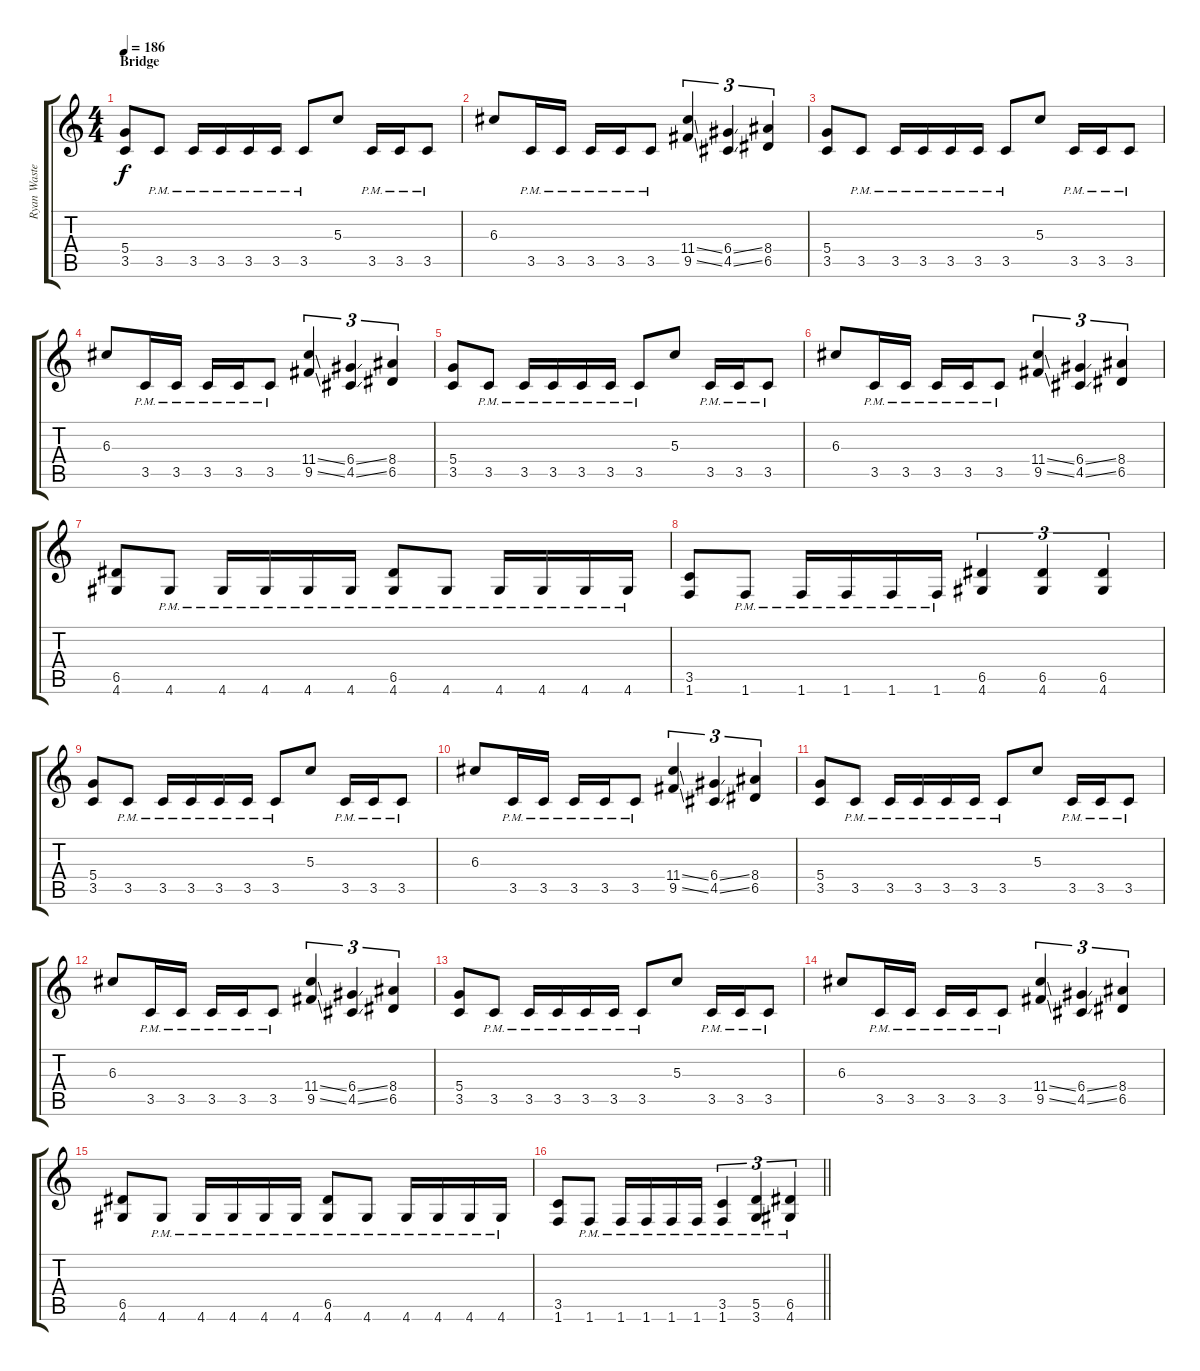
\track ("Ryan Waste (Right)" "Ryan Waste") {instrument distortionguitar}
\staff {score tabs}
\tuning (E4 B3 G3 D3 A2 E2) {hide}
\ts (4 4)
\section ("" "Bridge")
\tempo 186
\clef g2
\ks c
(5.4 3.5).8{dy f} 3.5{pm}.8 3.5{pm}.16 3.5{pm}.16 3.5{pm}.16 3.5{pm}.16 3.5{pm}.8 5.3.8 3.5{pm}.16 3.5{pm}.16 3.5{pm}.8 |
6.3.8 3.5{pm}.16 3.5{pm}.16 3.5{pm}.16 3.5{pm}.16 3.5{pm}.8 (11.4{ss} 9.5{ss}).4{tu (3 2)} (6.4{ss} 4.5{ss}).4{tu (3 2)} (8.4 6.5).4{tu (3 2)} |
(5.4 3.5).8 3.5{pm}.8 3.5{pm}.16 3.5{pm}.16 3.5{pm}.16 3.5{pm}.16 3.5{pm}.8 5.3.8 3.5{pm}.16 3.5{pm}.16 3.5{pm}.8 |
6.3.8 3.5{pm}.16 3.5{pm}.16 3.5{pm}.16 3.5{pm}.16 3.5{pm}.8 (11.4{ss} 9.5{ss}).4{tu (3 2)} (6.4{ss} 4.5{ss}).4{tu (3 2)} (8.4 6.5).4{tu (3 2)} |
(5.4 3.5).8 3.5{pm}.8 3.5{pm}.16 3.5{pm}.16 3.5{pm}.16 3.5{pm}.16 3.5{pm}.8 5.3.8 3.5{pm}.16 3.5{pm}.16 3.5{pm}.8 |
6.3.8 3.5{pm}.16 3.5{pm}.16 3.5{pm}.16 3.5{pm}.16 3.5{pm}.8 (11.4{ss} 9.5{ss}).4{tu (3 2)} (6.4{ss} 4.5{ss}).4{tu (3 2)} (8.4 6.5).4{tu (3 2)} |
(6.5 4.6).8 4.6{pm}.8 4.6{pm}.16 4.6{pm}.16 4.6{pm}.16 4.6{pm}.16 (6.5{pm} 4.6{pm}).8 4.6{pm}.8 4.6{pm}.16 4.6{pm}.16 4.6{pm}.16 4.6{pm}.16 |
(3.5 1.6).8 1.6{pm}.8 1.6{pm}.16 1.6{pm}.16 1.6{pm}.16 1.6{pm}.16 (6.5 4.6).4{tu (3 2)} (6.5 4.6).4{tu (3 2)} (6.5 4.6).4{tu (3 2)} |
(5.4 3.5).8 3.5{pm}.8 3.5{pm}.16 3.5{pm}.16 3.5{pm}.16 3.5{pm}.16 3.5{pm}.8 5.3.8 3.5{pm}.16 3.5{pm}.16 3.5{pm}.8 |
6.3.8 3.5{pm}.16 3.5{pm}.16 3.5{pm}.16 3.5{pm}.16 3.5{pm}.8 (11.4{ss} 9.5{ss}).4{tu (3 2)} (6.4{ss} 4.5{ss}).4{tu (3 2)} (8.4 6.5).4{tu (3 2)} |
(5.4 3.5).8 3.5{pm}.8 3.5{pm}.16 3.5{pm}.16 3.5{pm}.16 3.5{pm}.16 3.5{pm}.8 5.3.8 3.5{pm}.16 3.5{pm}.16 3.5{pm}.8 |
6.3.8 3.5{pm}.16 3.5{pm}.16 3.5{pm}.16 3.5{pm}.16 3.5{pm}.8 (11.4{ss} 9.5{ss}).4{tu (3 2)} (6.4{ss} 4.5{ss}).4{tu (3 2)} (8.4 6.5).4{tu (3 2)} |
(5.4 3.5).8 3.5{pm}.8 3.5{pm}.16 3.5{pm}.16 3.5{pm}.16 3.5{pm}.16 3.5{pm}.8 5.3.8 3.5{pm}.16 3.5{pm}.16 3.5{pm}.8 |
6.3.8 3.5{pm}.16 3.5{pm}.16 3.5{pm}.16 3.5{pm}.16 3.5{pm}.8 (11.4{ss} 9.5{ss}).4{tu (3 2)} (6.4{ss} 4.5{ss}).4{tu (3 2)} (8.4 6.5).4{tu (3 2)} |
(6.5 4.6).8 4.6{pm}.8 4.6{pm}.16 4.6{pm}.16 4.6{pm}.16 4.6{pm}.16 (6.5{pm} 4.6{pm}).8 4.6{pm}.8 4.6{pm}.16 4.6{pm}.16 4.6{pm}.16 4.6{pm}.16 |
\barLineRight lightlight
(3.5 1.6).8 1.6{pm}.8 1.6{pm}.16 1.6{pm}.16 1.6{pm}.16 1.6{pm}.16 (3.5{pm} 1.6{pm}).4{tu (3 2)} (5.5{pm} 3.6{pm}).4{tu (3 2)} (6.5{pm} 4.6{pm}).4{tu (3 2)}
